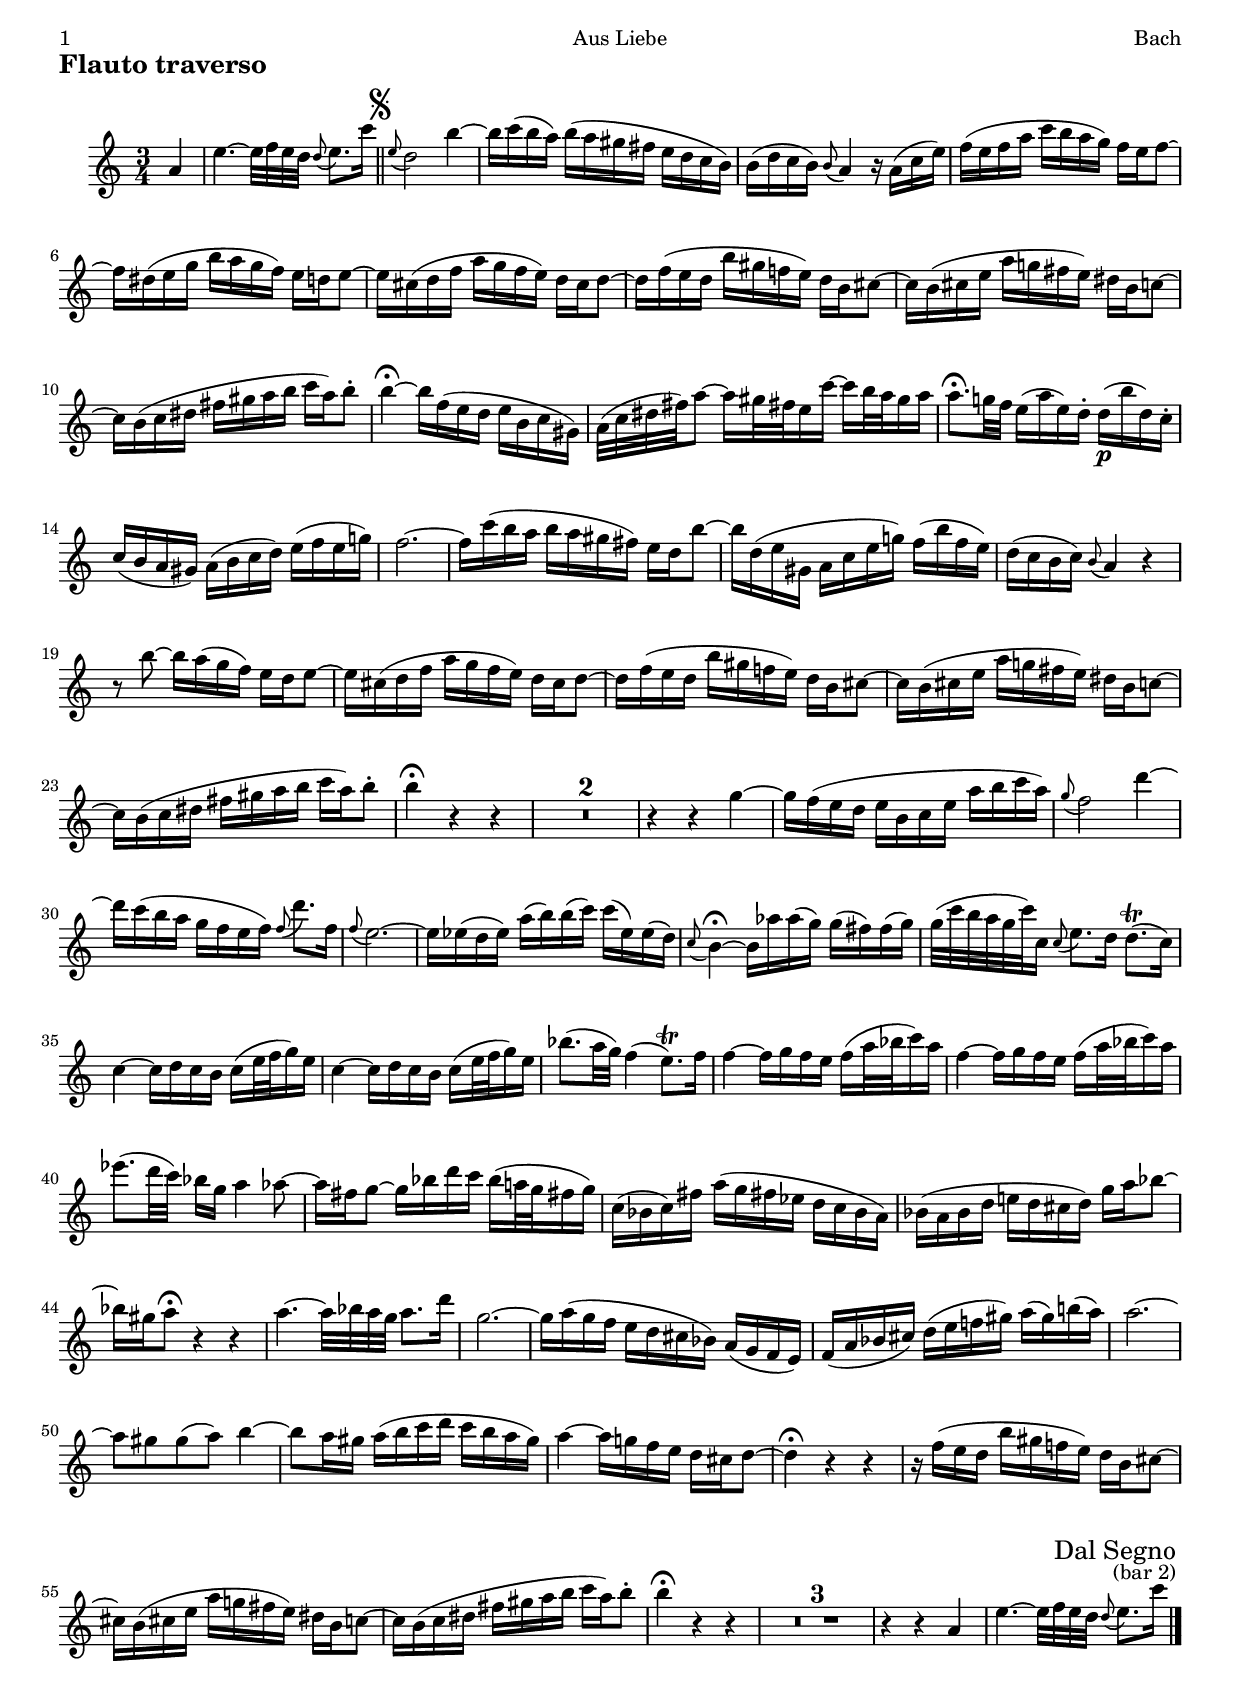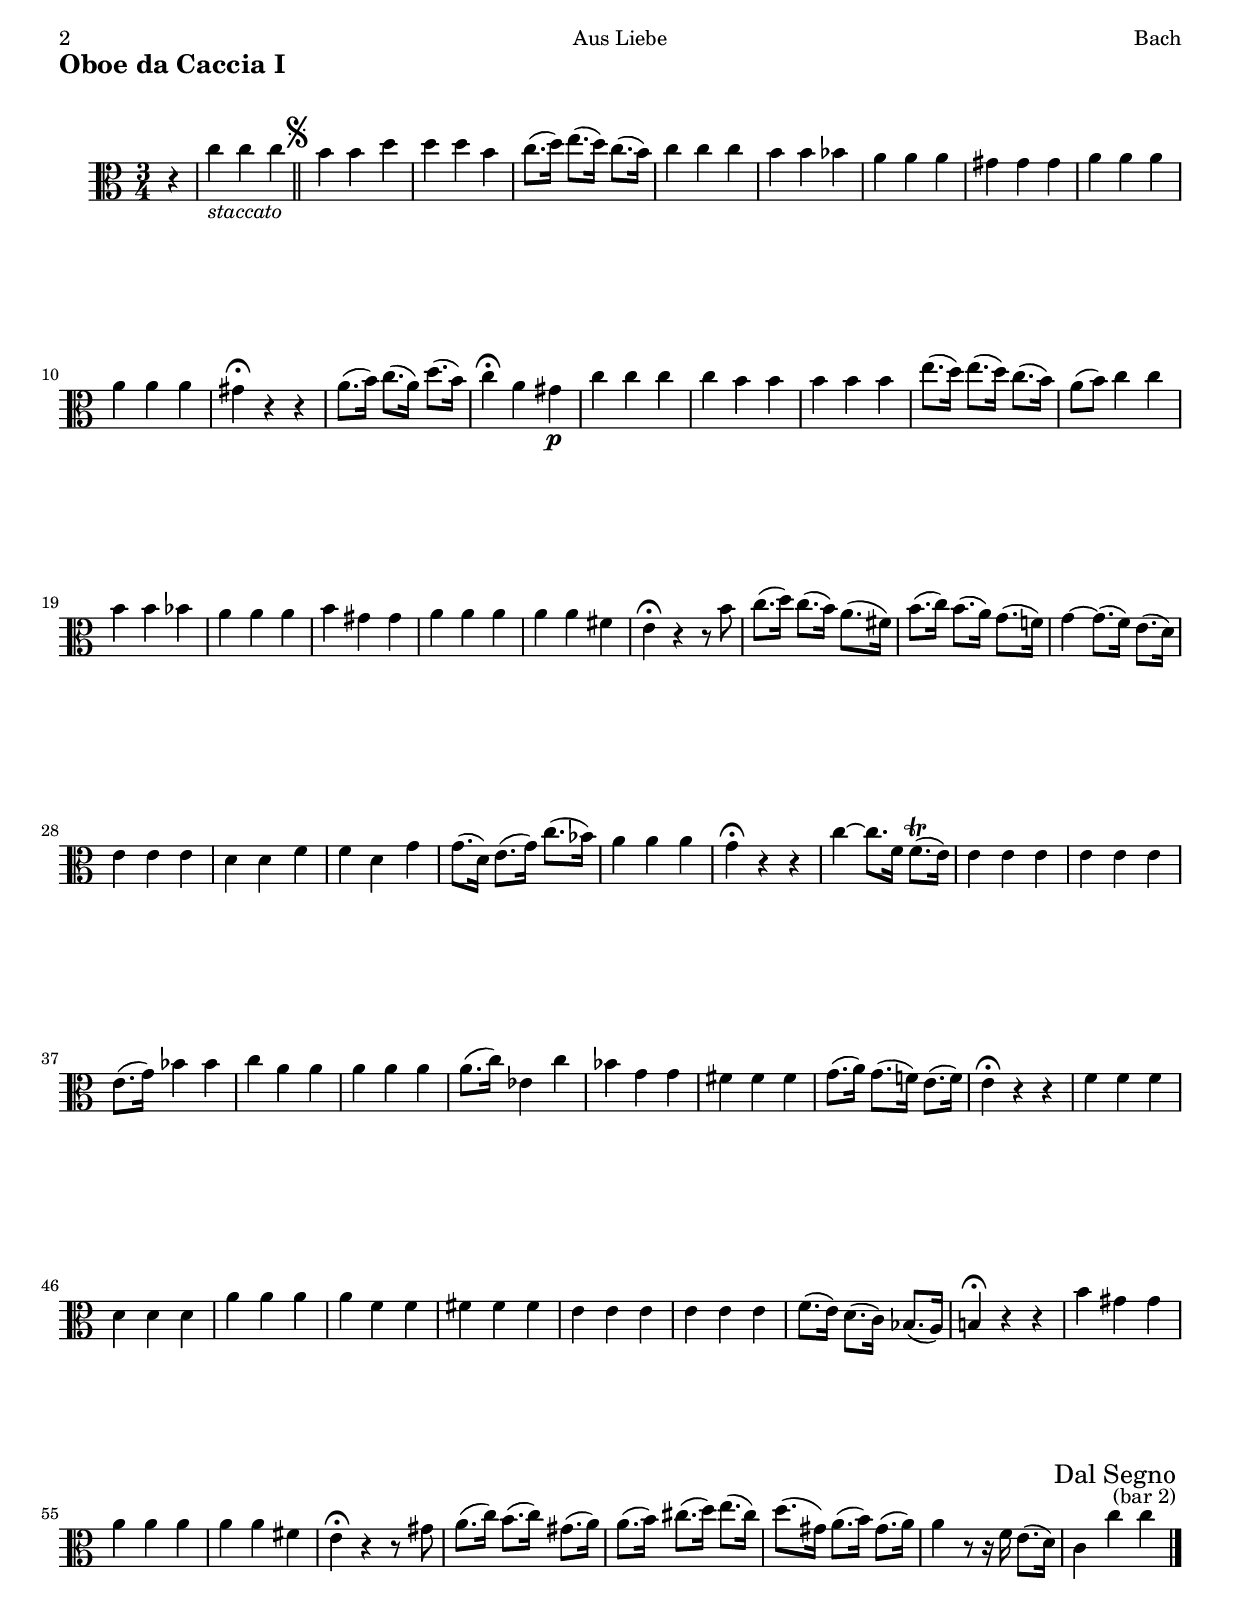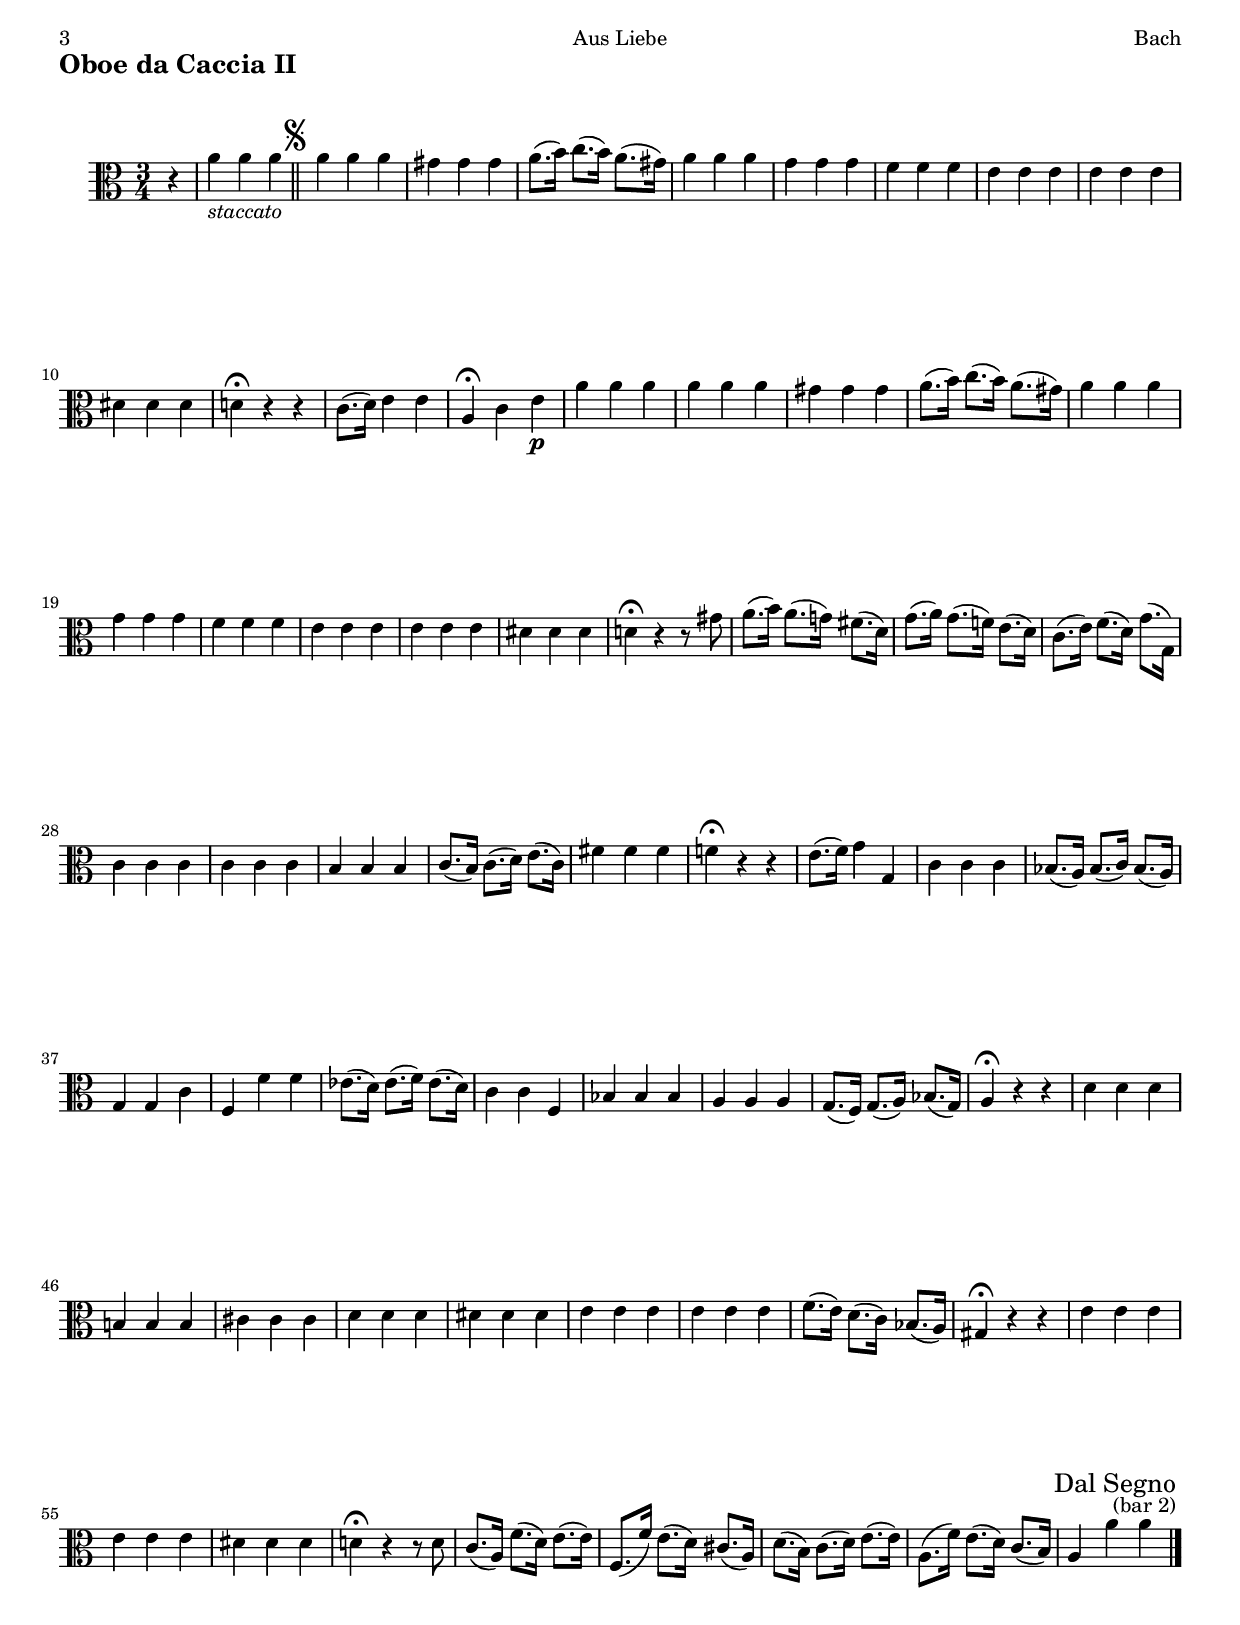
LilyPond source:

\version "2.18.0"

#(set-default-paper-size "a4")
#(set-global-staff-size 18.0)
#(ly:set-option 'point-and-click #f)

italicas=\override LyricText.font-shape = #'italic
rectas=\override LyricText.font-shape = #'upright
ss=\once \set suggestAccidentals = ##t
mtempo={\tempo 4 = 52}
pfermata=\markup{"(" \musicglyph #"scripts.ufermata" ")"}

htitle="Aus Liebe"
hcomposer="Bach"
%{
\header {
	title=\markup{\fontsize #3 "58. Aus Liebe"}
	subtitle="Matthäus-Passion"
        subsubtitle=\markup{"BWV 244" \vspace #0 }
        composer="Johann Sebastian Bach (1685-1750)"
       %opus="(-)"
	%poet=\markup{}
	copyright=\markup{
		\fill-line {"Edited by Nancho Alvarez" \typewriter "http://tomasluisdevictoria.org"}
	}
%	tagline=""
}
%}

global={
  \compressFullBarRests
  \key c \major \time 3/4 \partial 4 \skip 4
  \skip 1*3/4 \bar "||"
  \mark \markup{\smaller \musicglyph #"scripts.segno"}
  \grace s8
  \skip 1*3/4*61 \bar "|."
  \override Score.RehearsalMark.self-alignment-X=#right
  \override Score.RehearsalMark.padding = #1.5
  \mark \markup{\right-column{"Dal Segno" \fontsize #-2 "(bar 2)"}}

}


soprano=\relative c''{
        \set autoBeaming=##f
        r4
        R1*3/4
        R1*3/4*11
        \once \override TextScript.X-offset = #-2
        s4*0^\markup{\center-column{\raise #-1 \italic "Fine" \fermata }}
        r4 r e
        e2. ~
        e16[ g f e] f[ e d c] b[ d c e]
        d[ e] f4 e8 e8 d
        d8[ c] c4 r8 a
        f' f f f f f
        f[ dis] \appoggiatura{dis8} e4 r
        r4 r r8 a,
        gis b e d d cis
        cis8.[ b16] cis4 c ~
        c8[ fis dis c] \appoggiatura{b8} a4 ~
        a8[ gis] gis4^\fermata r8 e'
        d16[ c] b[ a] fis'8 g c,16[ b] c8
        b r f' r r d16[ e32 f]
        f16[ e] d[ c] bes[ a] d8 g, f
        e4 r r
        R1*3/4*6
        r4 g g
        g2. ~
        g16[ e g bes d8] c8 c bes
        bes a c4 c
        c2. ~
        c16[ a c ees g8] f f ees
        d4 d d
        d2. ~
        d8 f e[ f] g[ e]
        d[ cis] b[ a] a4
        f'2. ~
        f8[ e] f4 g,
        e'2. ~
        e8 d d c c16[ d] b8
        c2. ~
        c8[ b b c] d4 ~
        d8[ c16 b] c8[ e16 d] e4 ~
        e8[ d16 cis] d[ a d e] f4 ~
        f8[ e] f4^\fermata r8 a,
        gis8 b e d d cis
        cis2 c4 ~
        c8[ fis dis c] \appoggiatura{b8} a4 ~
        a8[ gis] gis4^\fermata r8 b
        e f16[ e] d[ c] b[ a] c8 b
        a8 r8 g' r r e16[ f32 g]
        g16[ f] e16[ d] e8 a, e c'
        \appoggiatura{b8} a4 r4 r4
        R1*3/4
	}

flauta = \relative c'' {
  \set autoBeaming=##t
  a4 e'4. ~ e32 f e d \appoggiatura{d8} e8. c'16
  \appoggiatura{e,8}
  d2 b'4 ~
  b16 c( b a) b( a gis fis e d c b)
  b16( d c b) \appoggiatura{b8} a4 r16 a( c e)
  f( e f a c b a g) f e f8 ~
  f16 dis( e g b a g f) e d e8 ~
  e16 cis( d f a g f e) d16 cis d8 ~
  d16 f( e d b' gis f! e) d b cis8 ~
  cis16 b( cis e a g! fis e) dis b c8 ~
  c16 b( c dis fis gis a b c a) b8-.
  b4^\fermata ~ b16 f( e d e b c gis)
  a32( c dis fis) a8 ~ a16 gis32 fis! e16 c' ~ c b32 a gis16 a
  \once \override TextScript.X-offset = #-2
  a8.^\fermata g!32 f e16( a e) d-. d(-\p b' d,) c-.
  c16( b a gis) a( b c d) e( f e g!)
  f2. ~
  f16 c'( b a b a gis fis) e d b'8 ~
  b16 d,( e gis, a c e g!) f( b f e)
  d( c b c) \appoggiatura b8 a4 r4
  r8 b' ~ b16 a( g f) e d e8 ~
  e16 cis( d f a g f e) d cis d8 ~
  d16 f( e d b' gis f! e) d b cis8 ~
  cis16 b( cis e a g! fis e) dis b c8 ~
  c16 b( c dis fis gis a b c a) b8-.
  b4^\fermata r4 r
  R1*3/4*2
  r4 r g ~
  g16 f( e d e b c e a b c a)
  % g16 f( e d e c e g a b c a) en BWV
  \appoggiatura g8 f2 d'4 ~
  d16 c( b a g f e f) \appoggiatura f8 d'8. f,16
  \appoggiatura f8 e2. ~
  e16 ees( d ees) a( b) b( c) c( ees,) ees( d)
  \appoggiatura c8 b4^\fermata ~ b16 aes' aes( g) g( fis) fis( g)
  g32( c b a g c) c,16 \appoggiatura c8 e8. d16 d8.^\trill( c16)
  c4 ~ c16 d c b c( e32 f g16) e
  c4 ~ c16 d c b c( e32 f g16) e
  bes'8.( a32 g) f4( e8.)^\trill f16
  f4 ~ f16 g f e f( a32 bes c16) a
  f4 ~ f16 g f e f( a32 bes c16) a
  ees'8.( d32 c) bes16 g a4 aes8 ~
  aes16 fis g8 ~ g16 bes d c bes( a32 g fis!16 g)
  c,( bes c) fis a( g fis! ees d c bes a)
  bes( a bes d e! d cis d) g a bes8 ~
  bes16 gis a8^\fermata r4 r
  a4. ~ a32 bes a g a8. d16
  g,2. ~
  g16 a( g f e d cis bes) a( g f e)
  f16( a bes cis) d( e f! gis) a( gis) b!( a)
  a2. ~
  a8 gis gis( a) b4 ~
  b8 a16 gis a( b c d c b a gis)
  a4 ~ a16 g! f e d cis d8 ~
  d4^\fermata r r
  r16 f( e d b' gis f! e) d b cis8 ~
  cis16 b( cis e a g! fis e) dis b c8 ~
  c16 b( c dis fis gis a b c a) b8-.
  b4^\fermata r r
  R1*3/4*3
  r4 r a,
  e'4. ~ e32 f e d \appoggiatura d8 e8. c'16
}

oboeuno=\relative c''{
  \set autoBeaming=##t
  r4
  c4_\markup{\italic "staccato"} c c
  b4 b d
  d d b
  c8.( d16) e8.( d16) c8.( b16)
  c4 c c
  b b bes
  a a a
  gis gis gis
  a a a
  a a a
  gis^\fermata r r
  a8.( b16) c8.( a16) d8.( b16)
  c4^\fermata a gis-\p
  c c c
  c b b
  b b b
  e8.( d16) e8.( d16) c8.( b16)
  a8( b) c4 c
  b b bes
  a a a
  b gis gis
  a a a
  a a fis
  e4^\fermata r4 r8 b'
  c8.( d16) c8.( b16) a8.( fis16)
  b8.( c16) b8.( a16) g8.( f!16)
  g4 ~ g8.( f16) e8.( d16)
  e4 e e
  d d f
  f d g
  g8.( d16) e8.( g16) c8.( bes16)
  a4 a a
  g^\fermata r r
  c4 ~ c8. f,16 f8.^\trill( e16)
  e4 e e
  e e e
  e8.( g16) bes4 bes
  c a a
  a a a
  a8.( c16) ees,4 c'
  bes4 g g 
  fis fis fis
  g8.( a16) g8.( f!16) e8.( f16)
  e4^\fermata r r
  f f f
  d d d
  a' a a
  a f f
  fis fis fis
  e e e 
  e e e
  f8.( e16) d8.( c16) bes8.( a16)
  b!4^\fermata r4 r
  b'4 gis gis
  a a a
  a a fis
  e4^\fermata r4 r8 gis
  a8.( c16) b8.( c16) gis8.( a16)
  a8.( b16) cis8.( d16) e8.( cis16)
  d8.( gis,16) a8.( b16) gis8.( a16)
  a4 r8 r16 f16 e8.( d16)
  c4 c' c
}

oboedos=\relative c''{
  \set autoBeaming = ##t
  r4
  a4-\markup{\italic "staccato"} a a
  a a a
  gis gis gis
  a8.( b16) c8.( b16) a8.( gis16)
  a4 a a
  g g g
  f f f
  e e e
  e e e
  dis dis dis
  d!-\fermata r r
  c8.( d16) e4 e
  a,-\fermata c e-\p
  a a a
  a a a
  gis gis gis
  a8.( b16) c8.( b16) a8.( gis16)
  a4 a a
  g g g
  f f f
  e e e
  e e e
  dis dis dis
  d!-\fermata r4 r8 gis
  a8.( b16) a8.( g!16) fis8.( d16)
  g8.( a16) g8.( f!16) e8.( d16)
  c8.( e16) f8.( d16) g8.( g,16)
  c4 c c
  c c c
  b b b
  c8.( b16) c8.( d16) e8.( c16)
  fis4 fis fis
  f!-\fermata r r 
  e8.( f16) g4 g,
  c c c
  bes8.( a16) bes8.( c16) bes8.( a16)
  g4 g c
  f,4 f' f
  ees8.( d16) ees8.( f16) ees8.( d16)
  c4 c f,
  bes4 bes bes
  a a a
  g8.( f16) g8.( a16) bes8.( g16)
  a4-\fermata r r
  d d d 
  b! b b 
  cis cis cis
  d d d 
  dis dis dis
  e e e 
  e e e
  f8.( e16) d8.( c16) bes8.( a16)
  gis4-\fermata r4 r
  e'4 e e
  e e e
  dis dis dis
  d!-\fermata r4 r8 d
  c8.( a16) f'8.( d16) e8.( e16)
  f,8.( f'16) e8.( d16) cis8.( a16)
  d8.( b16) c8.( d16) e8.( e16)
  a,8.( f'16) e8.( d16) c8.( b16)
  a4 a' a
}


guia=\relative c''{
\set autoBeaming=##t
  s4
  s1*3/4
  s1*3/4*9
  b'4^\fermata ~ b16 f( e d e b c gis)
  a32( c dis fis) a8 ~ a16 gis32 fis! e16 c' ~ c b32 a gis16 a
  \once \override TextScript.X-offset = #-2
  a8.^\fermata g!32 f e16( a e) d-. d(-\p b' d,) c-.
  c16( b a gis) a( b c d) e( f e g!)
  s1*3/4*4
  r8 b ~ b16 a( g f) e d e8 ~
  e16 cis( d f a g f e) d cis d8\laissezVibrer
  s1*3/4*12
  \appoggiatura c8 b4^\fermata ~ b16 aes' aes( g) g( fis) fis( g)
  g32( c b a g c) c,16 \appoggiatura c8 e8. d16 d8.^\trill( c16)
  c4 s4 s
}


textosoprano=\lyricmode{
Aus Lie -- _ _ _ _ _ be,
aus Lie -- be
aus Lie -- be will mein Hei -- land ster -- ben
aus Lie -- be will mein Hei -- land ster -- _ _ _ ben
von ei -- ner Sün -- de weiß er nichts nichts
von ei -- ner Sün -- de weiß er nichts
daß das e -- wi -- ge Ver -- der -- ben
und die  Stra -- fe des Ge -- richts nicht
auf mei -- ner See -- le blie -- be.
Aus Lie -- be,
aus Lie -- be will mein Hei -- land ster -- _ _ _ _ _ ben
aus Lie -- be will mein Hei -- land ster -- _ _ ben
von ei -- ner Sün -- de weiß er nichts nichts
von ei -- ner Sün -- de weiß er nichts.
}


\markup{\fontsize #2 \bold "Flauto traverso"}
\score {
       \new Staff <<\global
	\new Voice="v1" {
		%\set Staff.instrumentName=\markup{\center-column{"Flauto" \raise #1 "traverso"}}
		\clef "treble"
		\flauta }
	>> 
}
\pageBreak
\markup{\fontsize #2 \bold "Oboe da Caccia I"}
\score {
	\new Staff <<\global
	\new Voice="v2" {
		%\set Staff.instrumentName=\markup{\smaller \center-column{"Oboe da " \raise #.6 "caccia I, II "}}
		\clef "alto"
		\oboeuno } 
	>>  
}
\pageBreak
\markup{\fontsize #2 \bold "Oboe da Caccia II"}
\score {
	\new Staff <<\global
	\new Voice="v3" {
		%\set Staff.instrumentName=\markup{\smaller \center-column{"Oboe da " \raise #.6 "caccia I, II "}}
		\clef "alto"
		\oboedos } 
	>>  
}


\paper{
	evenHeaderMarkup=\markup  \fill-line { \fromproperty #'page:page-number-string \htitle \hcomposer }
	oddHeaderMarkup= \markup  \fill-line { \on-the-fly #not-first-page \hcomposer \on-the-fly #not-first-page \htitle \on-the-fly #not-first-page \fromproperty #'page:page-number-string }
	oddHeaderMarkup = \evenHeaderMarkup
	%system-count=20
	%page-count = 1
	ragged-last-bottom = ##f
	indent=0.5\cm
	system-system-spacing =
	#'((basic-distance . 20) (minimum-distance . 0) (padding . 5))
	top-system-spacing = % header
	#'((basic-distance . 12) (minimum-distance . 0) (padding . 0))
	last-bottom-spacing = % footer
	#'((basic-distance . 15) (minimum-distance . 0) (padding . 0))
	markup-system-spacing.padding = #1.5
}
